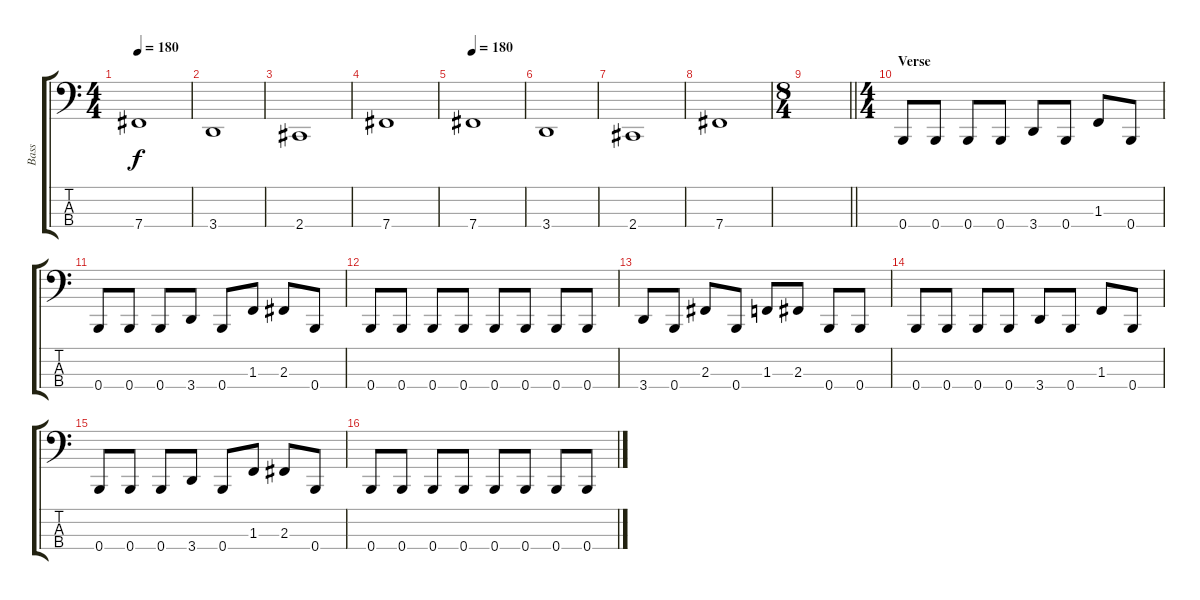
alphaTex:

\track ("Bass" "Bass") {instrument electricbasspick}
\staff {score tabs}
\tuning (D2 A1 E1 B0) {hide}
\ts (4 4)
\tempo 180
\clef f4
\ks c
7.4.1{dy f} |
3.4.1 |
2.4.1 |
7.4.1 |
\tempo 180
7.4.1 |
3.4.1 |
2.4.1 |
7.4.1 |
\ts (8 4)
\barLineRight lightlight
|
\ts (4 4)
\section ("" "Verse")
0.4.8 0.4.8 0.4.8 0.4.8 3.4.8 0.4.8 1.3.8 0.4.8 |
0.4.8 0.4.8 0.4.8 3.4.8 0.4.8 1.3.8 2.3.8 0.4.8 |
0.4.8 0.4.8 0.4.8 0.4.8 0.4.8 0.4.8 0.4.8 0.4.8 |
3.4.8 0.4.8 2.3.8 0.4.8 1.3.8 2.3.8 0.4.8 0.4.8 |
0.4.8 0.4.8 0.4.8 0.4.8 3.4.8 0.4.8 1.3.8 0.4.8 |
0.4.8 0.4.8 0.4.8 3.4.8 0.4.8 1.3.8 2.3.8 0.4.8 |
0.4.8 0.4.8 0.4.8 0.4.8 0.4.8 0.4.8 0.4.8 0.4.8
